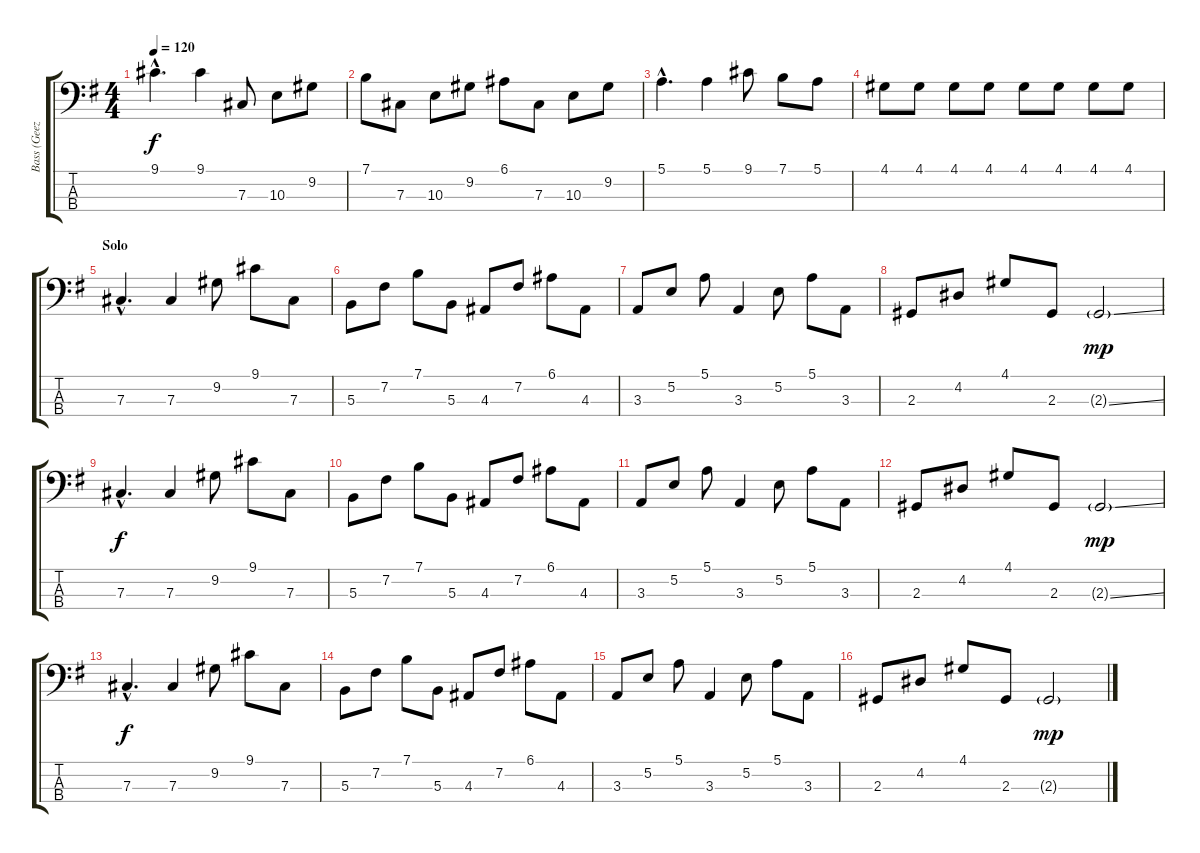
\track ("Bass (Geeze Butler)" "Bass (Geez") {instrument electricbassfinger}
\staff {score tabs}
\tuning (E2 B1 Gb1 Db1) {hide}
\ts (4 4)
\tempo 120
\clef f4
\ks g
9.1{hac}.4{d dy f} 9.1.4 7.3.8 10.3.8 9.2.8 |
7.1.8 7.3.8 10.3.8 9.2.8 6.1.8 7.3.8 10.3.8 9.2.8 |
5.1{hac}.4{d} 5.1.4 9.1.8 7.1.8 5.1.8 |
4.1.8 4.1.8 4.1.8 4.1.8 4.1.8 4.1.8 4.1.8 4.1.8 |
\section ("" "Solo")
7.3{hac}.4{d} 7.3.4 9.2.8 9.1.8 7.3.8 |
5.3.8 7.2.8 7.1.8 5.3.8 4.3.8 7.2.8 6.1.8 4.3.8 |
3.3.8 5.2.8 5.1.8 3.3.4 5.2.8 5.1.8 3.3.8 |
2.3.8 4.2.8 4.1.8 2.3.8 2.3{ss g}.2{dy mp} |
7.3{hac}.4{d dy f} 7.3.4 9.2.8 9.1.8 7.3.8 |
5.3.8 7.2.8 7.1.8 5.3.8 4.3.8 7.2.8 6.1.8 4.3.8 |
3.3.8 5.2.8 5.1.8 3.3.4 5.2.8 5.1.8 3.3.8 |
2.3.8 4.2.8 4.1.8 2.3.8 2.3{ss g}.2{dy mp} |
7.3{hac}.4{d dy f} 7.3.4 9.2.8 9.1.8 7.3.8 |
5.3.8 7.2.8 7.1.8 5.3.8 4.3.8 7.2.8 6.1.8 4.3.8 |
3.3.8 5.2.8 5.1.8 3.3.4 5.2.8 5.1.8 3.3.8 |
2.3.8 4.2.8 4.1.8 2.3.8 2.3{ss g}.2{dy mp}
